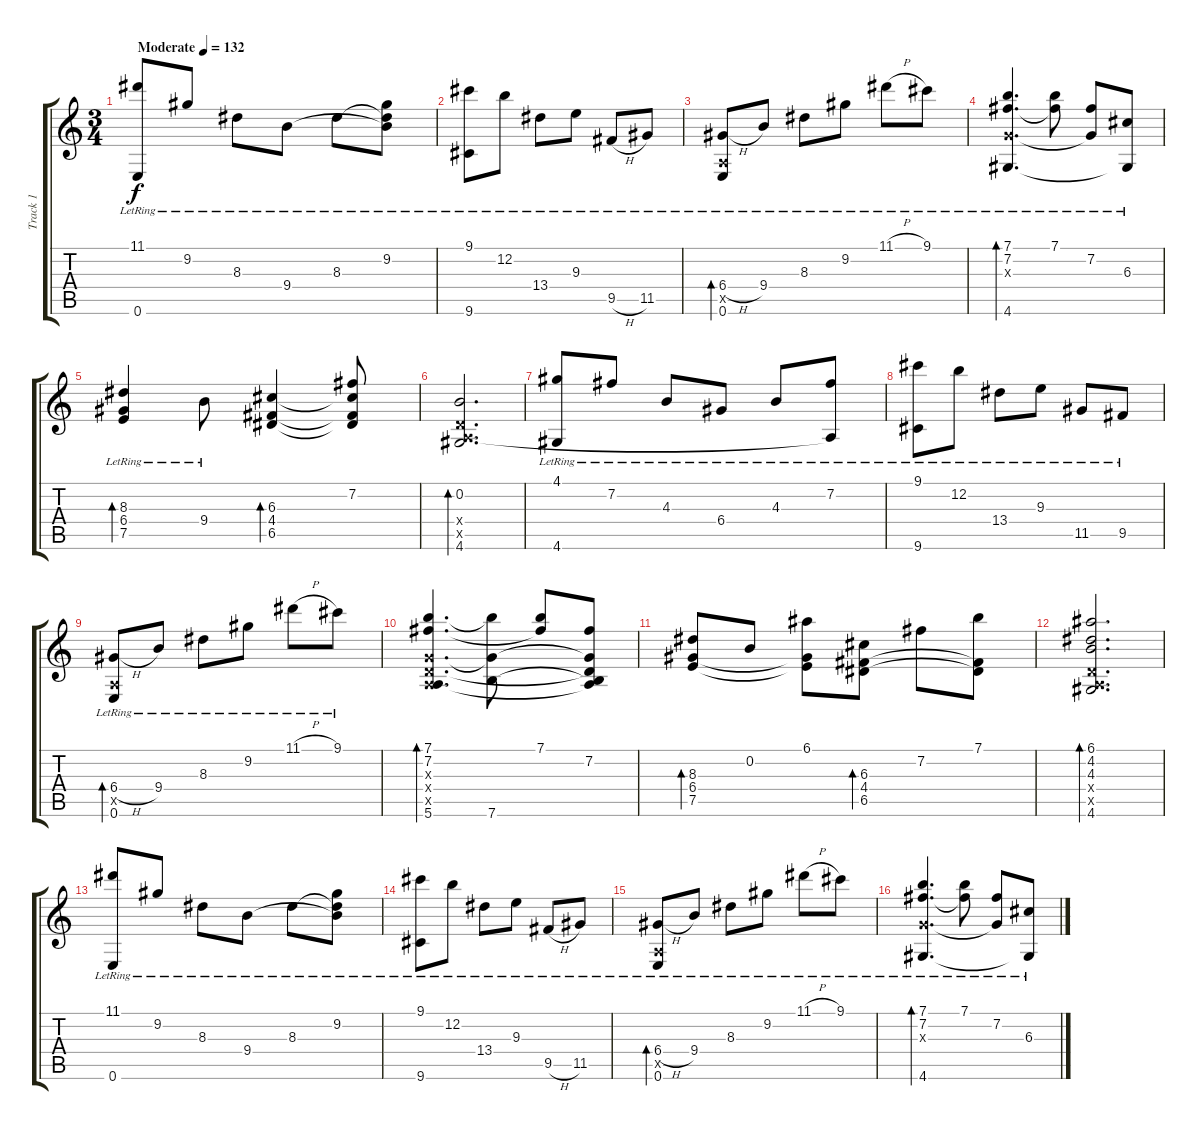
\track ("Track 1" "Track 1") {instrument electricguitarjazz}
\staff {score tabs}
\tuning (E4 B3 G3 D3 A2 E2) {hide}
\ts (3 4)
\tempo (132 "Moderate")
\clef g2
\ks c
(11.1{lr} 0.6{lr}).8{dy f instrument electricguitarjazz} 9.2{lr}.8 8.3{lr}.8 9.4{lr}.8 8.3{lr}.8 (9.2{lr} 8.3{t} 9.4{t}).8 |
(9.1{lr} 9.6{lr}).8 12.2{lr}.8 13.4{lr}.8 9.3{lr}.8 9.5{h lr}.8 11.5{lr}.8 |
(6.4{h lr} 0.5{x} 0.6{lr}).8{bd 120} 9.4{lr}.8 8.3{lr}.8 9.2{lr}.8 11.1{h lr}.8 9.1{lr}.8 |
(7.1{lr} 7.2{lr} 0.3{x} 4.6{lr}).4{d bd 120} (7.1{lr} 7.2{t}).8 (7.2{lr} 0.3{t}).8 (6.3{lr} 4.6{t}).8 |
(8.3{lr} 6.4{lr} 7.5{lr}).4{bd 240} 9.4{lr}.8 (6.3 4.4 6.5).4{bd 240} (7.2 6.3{t} 4.4{t} 6.5{t}).8 |
(0.2 0.4{x} 0.5{x} 4.6).2{d bd 240} |
(4.1{lr} 4.6{lr}).8 7.2{lr}.8 4.3{lr}.8 6.4{lr}.8 4.3{lr}.8 (7.2{lr} 0.5{t}).8 |
(9.1{lr} 9.6{lr}).8 12.2{lr}.8 13.4{lr}.8 9.3{lr}.8 11.5{lr}.8 9.5{lr}.8 |
(6.4{h lr} 0.5{x} 0.6{lr}).8{bd 120} 9.4{lr}.8 8.3{lr}.8 9.2{lr}.8 11.1{h lr}.8 9.1{lr}.8 |
(7.1 7.2 0.3{x} 0.4{x} 0.5{x} 5.6).4{d bd 240} (7.1{t} 0.3{t} 7.6).8 (7.1 7.2{t}).8 (7.2 0.3{t} 0.4{t} 0.5{t} 7.6{t}).8 |
(8.3 6.4 7.5).8{bd 240} 0.2.8 (6.1 6.4{t} 7.5{t}).8 (6.3 4.4 6.5).8{bd 240} 7.2.8 (7.1 4.4{t} 6.5{t}).8 |
(6.1 4.2 4.3 0.4{x} 0.5{x} 4.6).2{d bd 120} |
(11.1{lr} 0.6{lr}).8 9.2{lr}.8 8.3{lr}.8 9.4{lr}.8 8.3{lr}.8 (9.2{lr} 8.3{t} 9.4{t}).8 |
(9.1{lr} 9.6{lr}).8 12.2{lr}.8 13.4{lr}.8 9.3{lr}.8 9.5{h lr}.8 11.5{lr}.8 |
(6.4{h lr} 0.5{x} 0.6{lr}).8{bd 120} 9.4{lr}.8 8.3{lr}.8 9.2{lr}.8 11.1{h lr}.8 9.1{lr}.8 |
(7.1{lr} 7.2{lr} 0.3{x} 4.6{lr}).4{d bd 120} (7.1{lr} 7.2{t}).8 (7.2{lr} 0.3{t}).8 (6.3{lr} 4.6{t}).8
